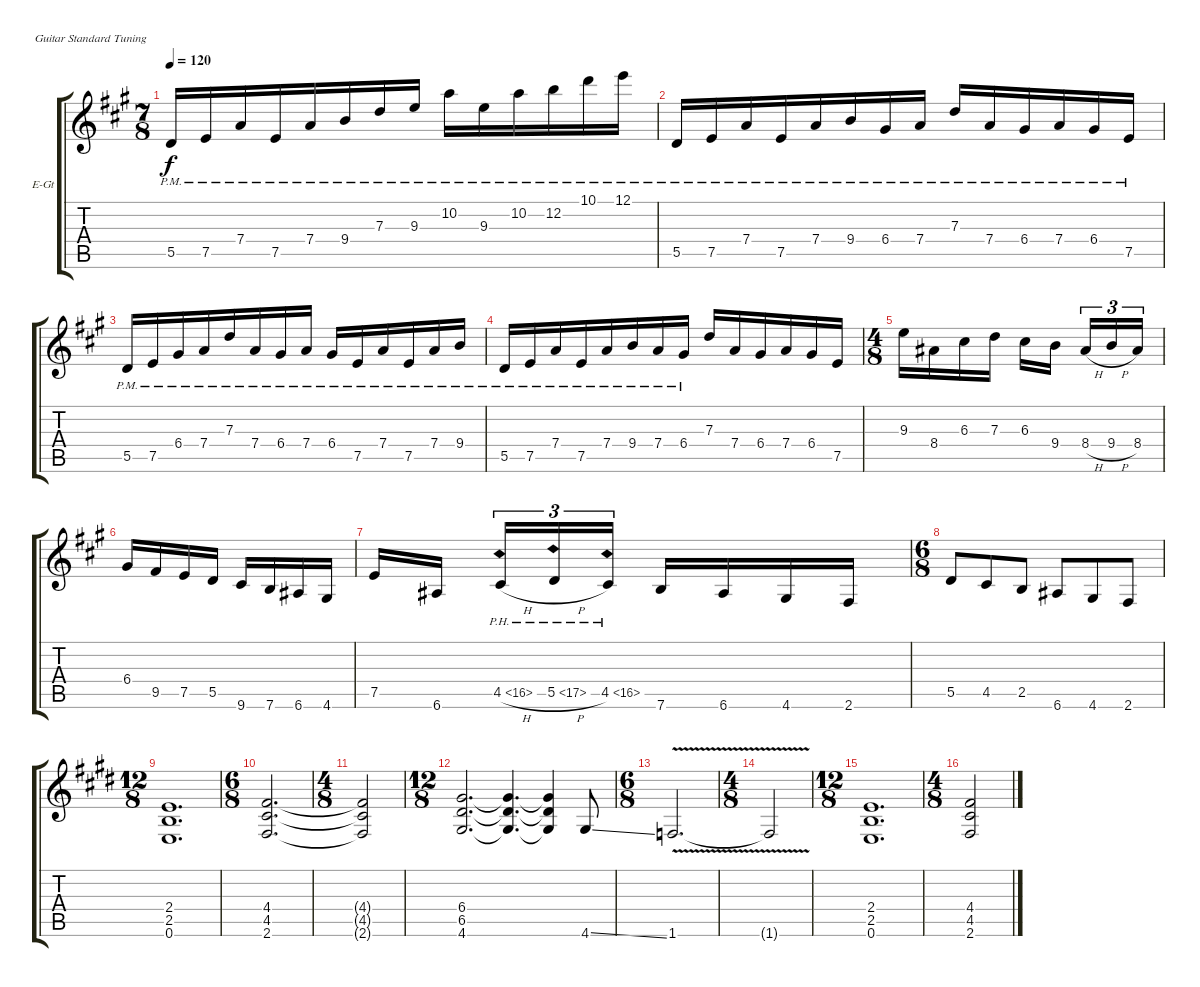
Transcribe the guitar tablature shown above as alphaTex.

\defaultSystemsLayout 4
\bracketExtendMode groupsimilarinstruments
\firstSystemTrackNameOrientation horizontal
\otherSystemsTrackNameOrientation horizontal
\track ("Rhythm Guitar" "E-Gt") {instrument distortionguitar}
\staff {score tabs}
\tuning (E4 B3 G3 D3 A2 E2)
\ts (7 8)
\tempo 120
\clef g2
\ks f#minor
5.5{pm}.16{dy f} 7.5{pm}.16 7.4{pm}.16 7.5{pm}.16 7.4{pm}.16 9.4{pm}.16 7.3{pm}.16 9.3{pm}.16 10.2{pm}.16 9.3{pm}.16 10.2{pm}.16 12.2{pm}.16 10.1{pm}.16 12.1{pm}.16 |
5.5{pm}.16 7.5{pm}.16 7.4{pm}.16 7.5{pm}.16 7.4{pm}.16 9.4{pm}.16 6.4{pm}.16 7.4{pm}.16 7.3{pm}.16 7.4{pm}.16 6.4{pm}.16 7.4{pm}.16 6.4{pm}.16 7.5{pm}.16 |
5.5{pm}.16 7.5{pm}.16 6.4{pm}.16 7.4{pm}.16 7.3{pm}.16 7.4{pm}.16 6.4{pm}.16 7.4{pm}.16 6.4{pm}.16 7.5{pm}.16 7.4{pm}.16 7.5{pm}.16 7.4{pm}.16 9.4{pm}.16 |
5.5{pm}.16 7.5{pm}.16 7.4{pm}.16 7.5{pm}.16 7.4{pm}.16 9.4{pm}.16 7.4{pm}.16 6.4{pm}.16 7.3.16 7.4.16 6.4.16 7.4.16 6.4.16 7.5.16 |
\ts (4 8)
9.3.16 8.4.16 6.3.16 7.3.16 6.3.16 9.4.16 8.4{h}.16{tu (3 2)} 9.4{h}.16{tu (3 2)} 8.4.16{tu (3 2)} |
6.4.16 9.5.16 7.5.16 5.5.16 9.6.16 7.6.16 6.6.16 4.6.16 |
7.5.16 6.6.16 4.5{ph 12 h}.16{tu (3 2)} 5.5{ph 12 h}.16{tu (3 2)} 4.5{ph 12}.16{tu (3 2)} 7.6.16 6.6.16 4.6.16 2.6.16 |
\ts (6 8)
5.5.8 4.5.8 2.5.8 6.6.8 4.6.8 2.6.8 |
\ts (12 8)
\ks e
(0.6 2.5 2.4).1{d} |
\ts (6 8)
(4.4 4.5 2.6).2{d} |
\ts (4 8)
(2.6{t} 4.5{t} 4.4{t}).2 |
\ts (12 8)
(6.4 6.5 4.6).2{d} (4.6{t} 6.5{t} 6.4{t}).4{d} (6.4{t} 6.5{t} 4.6{t}).4 4.6{ss}.8 |
\ts (6 8)
1.6{v}.2{d} |
\ts (4 8)
1.6{v t}.2 |
\ts (12 8)
(0.6 2.5 2.4).1{d} |
\ts (4 8)
(4.4 4.5 2.6).2
